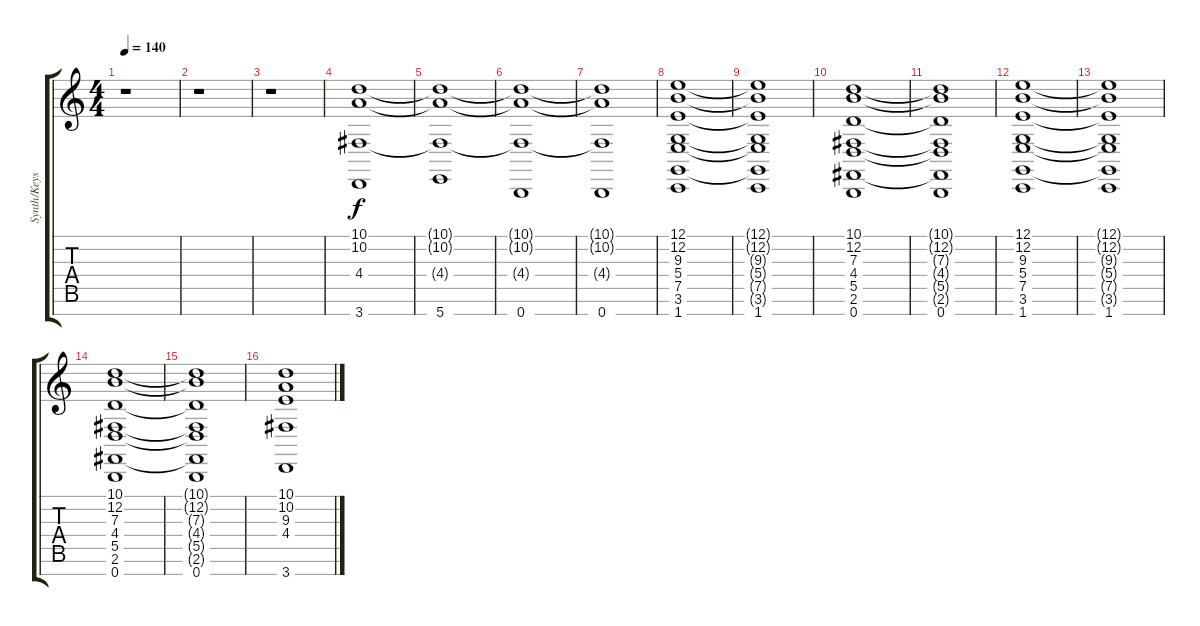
\track ("Synth/Keys" "Synth/Keys") {instrument stringensemble1}
\staff {score tabs}
\tuning (E4 B3 G3 D3 A2 E2 B1) {hide}
\ts (4 4)
\tempo 140
\clef g2
\ks c
r.1{dy f} |
r.1 |
r.1 |
(10.1 10.2 4.4 3.7).1 |
(10.1{t} 10.2{t} 4.4{t} 5.7).1 |
(10.1{t} 10.2{t} 4.4{t} 0.7).1 |
(10.1{t} 10.2{t} 4.4{t} 0.7).1 |
(12.1 12.2 9.3 5.4 7.5 3.6 1.7).1 |
(12.1{t} 12.2{t} 9.3{t} 5.4{t} 7.5{t} 3.6{t} 1.7).1 |
(10.1 12.2 7.3 4.4 5.5 2.6 0.7).1 |
(10.1{t} 12.2{t} 7.3{t} 4.4{t} 5.5{t} 2.6{t} 0.7).1 |
(12.1 12.2 9.3 5.4 7.5 3.6 1.7).1 |
(12.1{t} 12.2{t} 9.3{t} 5.4{t} 7.5{t} 3.6{t} 1.7).1 |
(10.1 12.2 7.3 4.4 5.5 2.6 0.7).1 |
(10.1{t} 12.2{t} 7.3{t} 4.4{t} 5.5{t} 2.6{t} 0.7).1 |
(10.1 10.2 9.3 4.4 3.7).1
